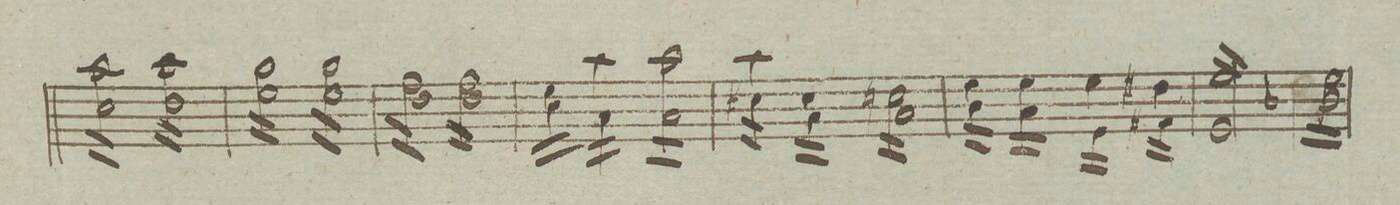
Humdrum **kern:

**kern	**dynam
*I"Violino. 2do	*
*clefG2	*
*k[]	*
*met(c|)	*
*M2/2	*
16cc\LL 16aa\	.
16cc\ 16aa\	.
16cc\ 16aa\	.
16cc\ 16aa\	.
16cc\ 16aa\	.
16cc\ 16aa\	.
16cc\ 16aa\	.
16cc\JJ 16aa\	.
16dd\LL 16aa\	.
16dd\ 16aa\	.
16dd\ 16aa\	.
16dd\ 16aa\	.
16dd\ 16aa\	.
16dd\ 16aa\	.
16dd\ 16aa\	.
16dd\JJ 16aa\	.
=231	=231
16ee\LL 16gg\	.
16ee\ 16gg\	.
16ee\ 16gg\	.
16ee\ 16gg\	.
16ee\ 16gg\	.
16ee\ 16gg\	.
16ee\ 16gg\	.
16ee\JJ 16gg\	.
16ee\LL 16gg\	.
16ee\ 16gg\	.
16ee\ 16gg\	.
16ee\ 16gg\	.
16ee\ 16gg\	.
16ee\ 16gg\	.
16ee\ 16gg\	.
16ee\JJ 16gg\	.
=232	=232
16dd\LL 16ff\	.
16dd\ 16ff\	.
16dd\ 16ff\	.
16dd\ 16ff\	.
16dd\ 16ff\	.
16dd\ 16ff\	.
16dd\ 16ff\	.
16dd\JJ 16ff\	.
16dd\LL 16ff\	.
16dd\ 16ff\	.
16dd\ 16ff\	.
16dd\ 16ff\	.
16dd\ 16ff\	.
16dd\ 16ff\	.
16dd\ 16ff\	.
16dd\JJ 16ff\	.
=233	=233
16cc\LL 16ee\	.
16cc\ 16ee\	.
16cc\ 16ee\	.
16cc\JJ 16ee\	.
16a\LL 16aa\	.
16a\ 16aa\	.
16a\ 16aa\	.
16a\JJ 16aa\	.
16a\LL 16aa\	.
16a\ 16aa\	.
16a\ 16aa\	.
16a\ 16aa\	.
16a\ 16aa\	.
16a\ 16aa\	.
16a\ 16aa\	.
16a\JJ 16aa\	.
=234	=234
16cc#X\LL 16aa\	.
16cc#\ 16aa\	.
16cc#\ 16aa\	.
16cc#\JJ 16aa\	.
16a/LL 16cc#/	.
16a/ 16cc#/	.
16a/ 16cc#/	.
16a/JJ 16cc#/	.
16a/LL 16ccn/	.
16a/ 16cc/	.
16a/ 16cc/	.
16a/ 16cc/	.
16a/ 16cc/	.
16a/ 16cc/	.
16a/ 16cc/	.
16a/JJ 16cc/	.
=235	=235
16b\LL 16ee\	.
16b\ 16ee\	.
16b\ 16ee\	.
16b\JJ 16ee\	.
16a\LL 16ee\	.
16a\ 16ee\	.
16a\ 16ee\	.
16a\JJ 16ee\	.
16e\LL 16ee\	.
16e/ 16ee/	.
16e/ 16ee/	.
16e/JJ 16ee/	.
16f#X\LL 16dd#X\	.
16f#/ 16dd#/	.
16f#/ 16dd#/	.
16f#/JJ 16dd#/	.
=236	=236
16e/LL 16ee/	.
16e/ 16ee/	.
16e/ 16ee/	.
16e/ 16ee/	.
16e/ 16ee/	.
16e/ 16ee/	.
16e/ 16ee/	.
16e/JJ 16ee/	.
16b-X\LL 16ee\	.
16b-\ 16ee\	.
16b-\ 16ee\	.
16b-\ 16ee\	.
16b-\ 16ee\	.
16b-\ 16ee\	.
16b-\ 16ee\	.
16b-\JJ 16ee\	.
=237	=237
*-	*-
